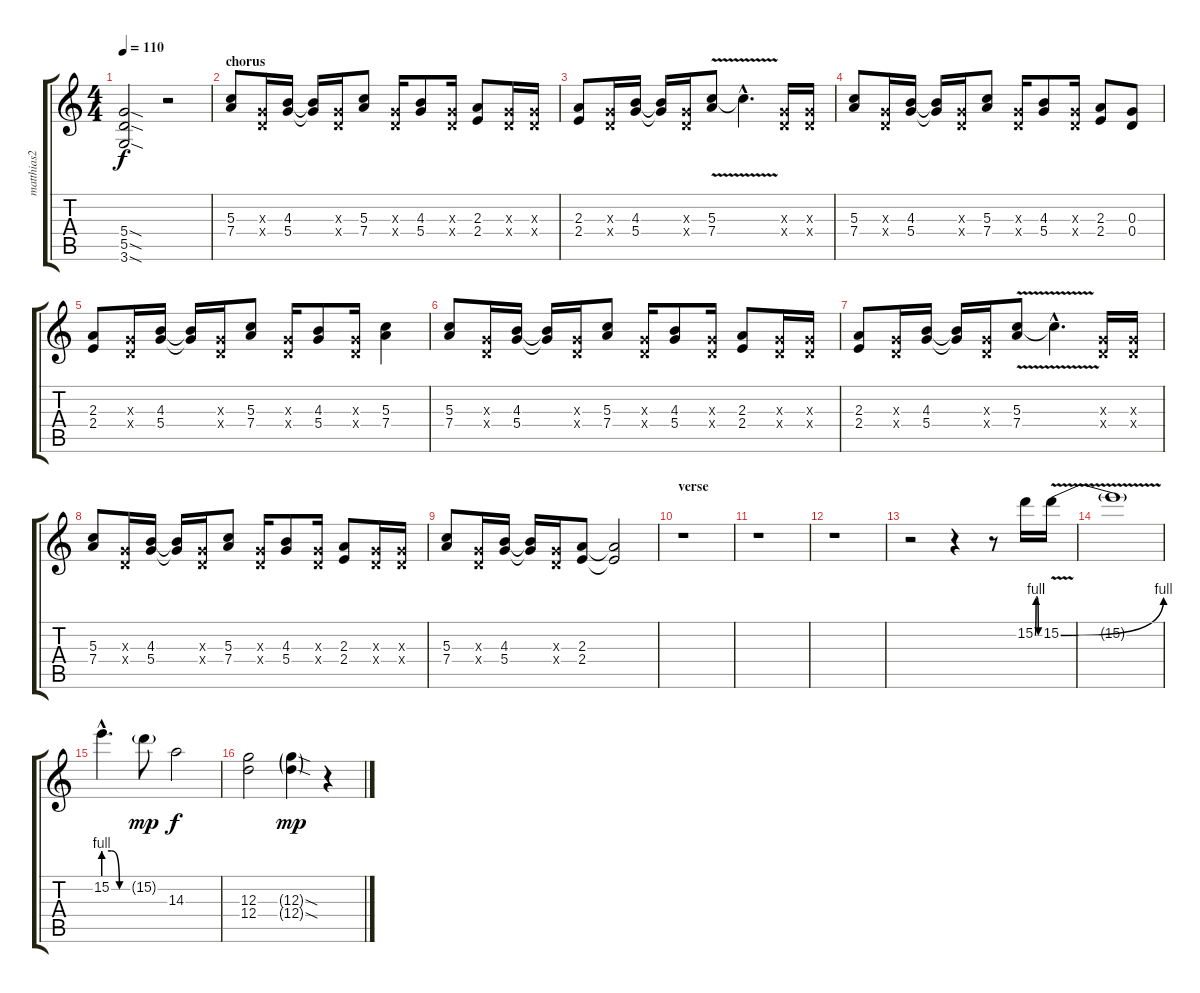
\track ("matthias2" "matthias2") {instrument distortionguitar}
\staff {score tabs}
\tuning (E4 B3 G3 D3 A2 E2) {hide}
\ts (4 4)
\tempo 110
\clef g2
\ks c
(5.4{sod} 5.5{sod} 3.6{sod}).2{dy f} r.2 |
\section ("" "chorus")
(5.3 7.4).8 (0.3{x} 0.4{x}).16 (4.3 5.4).16 (4.3{t} 5.4{t}).16 (0.3{x} 0.4{x}).16 (5.3 7.4).8 (0.3{x} 0.4{x}).16 (4.3 5.4).8 (0.3{x} 0.4{x}).16 (2.3 2.4).8 (0.3{x} 0.4{x}).16 (0.3{x} 0.4{x}).16 |
(2.3 2.4).8 (0.3{x} 0.4{x}).16 (4.3 5.4).16 (4.3{t} 5.4{t}).16 (0.3{x} 0.4{x}).16 (5.3{v} 7.4{v}).8 5.3{hac t}.4{d} (0.3{x} 0.4{x}).16 (0.3{x} 0.4{x}).16 |
(5.3 7.4).8 (0.3{x} 0.4{x}).16 (4.3 5.4).16 (4.3{t} 5.4{t}).16 (0.3{x} 0.4{x}).16 (5.3 7.4).8 (0.3{x} 0.4{x}).16 (4.3 5.4).8 (0.3{x} 0.4{x}).16 (2.3 2.4).8 (0.3 0.4).8 |
(2.3 2.4).8 (0.3{x} 0.4{x}).16 (4.3 5.4).16 (4.3{t} 5.4{t}).16 (0.3{x} 0.4{x}).16 (5.3 7.4).8 (0.3{x} 0.4{x}).16 (4.3 5.4).8 (0.3{x} 0.4{x}).16 (5.3 7.4).4 |
(5.3 7.4).8 (0.3{x} 0.4{x}).16 (4.3 5.4).16 (4.3{t} 5.4{t}).16 (0.3{x} 0.4{x}).16 (5.3 7.4).8 (0.3{x} 0.4{x}).16 (4.3 5.4).8 (0.3{x} 0.4{x}).16 (2.3 2.4).8 (0.3{x} 0.4{x}).16 (0.3{x} 0.4{x}).16 |
(2.3 2.4).8 (0.3{x} 0.4{x}).16 (4.3 5.4).16 (4.3{t} 5.4{t}).16 (0.3{x} 0.4{x}).16 (5.3{v} 7.4{v}).8 5.3{hac t}.4{d} (0.3{x} 0.4{x}).16 (0.3{x} 0.4{x}).16 |
(5.3 7.4).8 (0.3{x} 0.4{x}).16 (4.3 5.4).16 (4.3{t} 5.4{t}).16 (0.3{x} 0.4{x}).16 (5.3 7.4).8 (0.3{x} 0.4{x}).16 (4.3 5.4).8 (0.3{x} 0.4{x}).16 (2.3 2.4).8 (0.3{x} 0.4{x}).16 (0.3{x} 0.4{x}).16 |
(5.3 7.4).8 (0.3{x} 0.4{x}).16 (4.3 5.4).16 (4.3{t} 5.4{t}).16 (0.3{x} 0.4{x}).16 (2.3 2.4).8 (2.3{t} 2.4{t}).2 |
\section ("" "verse")
r.1 |
r.1 |
r.1 |
r.2 r.4 r.8 15.2{be (custom 0 0 15 4 30 4 45 0 60 0)}.16 15.2{be (bend 0 0 60 4) v}.16 |
15.2{t}.1 |
15.2{be (custom 0 4 20 4 40 0 60 0) hac}.4{d} 15.2{g}.8{dy mp} 14.3.2{dy f} |
(12.3 12.4).2 (12.3{sod g} 12.4{sod g}).4{dy mp} r.4
